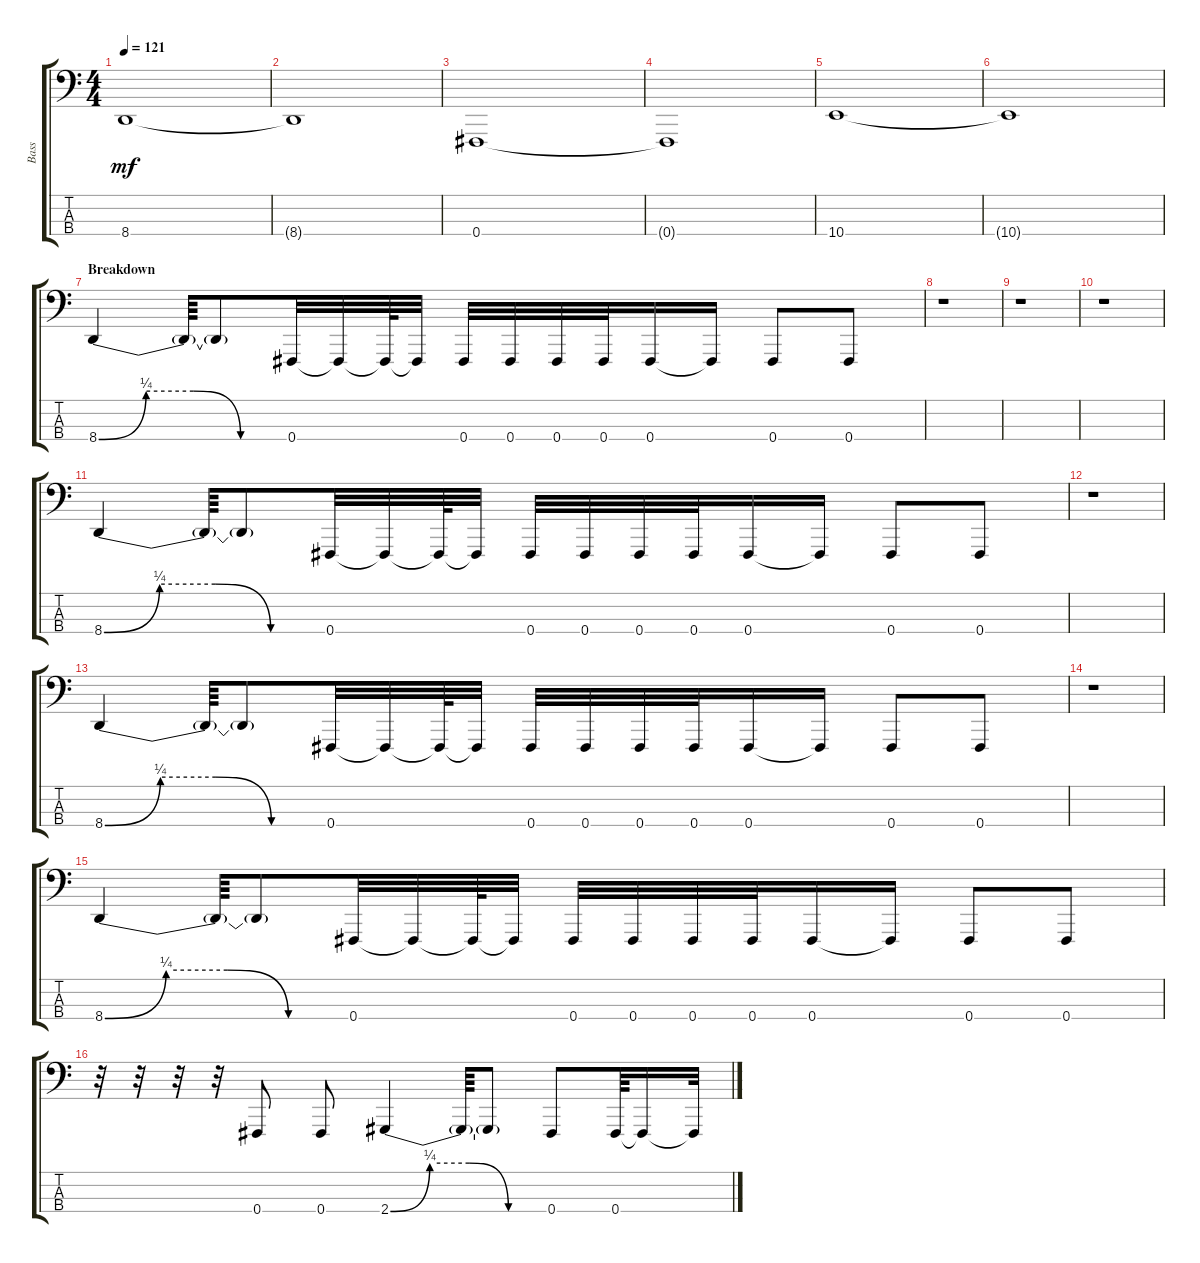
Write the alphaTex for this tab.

\track ("Bass" "Bass") {instrument electricbassfinger}
\staff {score tabs}
\tuning (E2 B1 Gb1 Gb0) {hide}
\ts (4 4)
\tempo 121
\clef f4
\ks c
8.4.1{dy mf} |
8.4{t}.1 |
0.4.1 |
0.4{t}.1 |
10.4.1 |
10.4{t}.1 |
\section ("" "Breakdown")
8.4{be (custom 0 0 15 1 30 1 45 0 60 0)}.4 8.4{t}.64 8.4{t}.8 0.4.32 0.4{t}.32 0.4{t}.64 0.4{t}.32 0.4.32 0.4.32 0.4.32 0.4.32 0.4.16 0.4{t}.16 0.4.8 0.4.8 |
r.1 |
r.1 |
r.1 |
8.4{be (custom 0 0 15 1 30 1 45 0 60 0)}.4 8.4{t}.64 8.4{t}.8 0.4.32 0.4{t}.32 0.4{t}.64 0.4{t}.32 0.4.32 0.4.32 0.4.32 0.4.32 0.4.16 0.4{t}.16 0.4.8 0.4.8 |
r.1 |
8.4{be (custom 0 0 15 1 30 1 45 0 60 0)}.4 8.4{t}.64 8.4{t}.8 0.4.32 0.4{t}.32 0.4{t}.64 0.4{t}.32 0.4.32 0.4.32 0.4.32 0.4.32 0.4.16 0.4{t}.16 0.4.8 0.4.8 |
r.1 |
8.4{be (custom 0 0 15 1 30 1 45 0 60 0)}.4 8.4{t}.64 8.4{t}.8 0.4.32 0.4{t}.32 0.4{t}.64 0.4{t}.32 0.4.32 0.4.32 0.4.32 0.4.32 0.4.16 0.4{t}.16 0.4.8 0.4.8 |
r.32 r.32 r.32 r.32 0.4.8 0.4.8 2.4{be (custom 0 0 15 1 30 1 45 0 60 0)}.4 2.4{t}.64 2.4{t}.8 0.4.8 0.4.64 0.4{t}.16 0.4{t}.32
